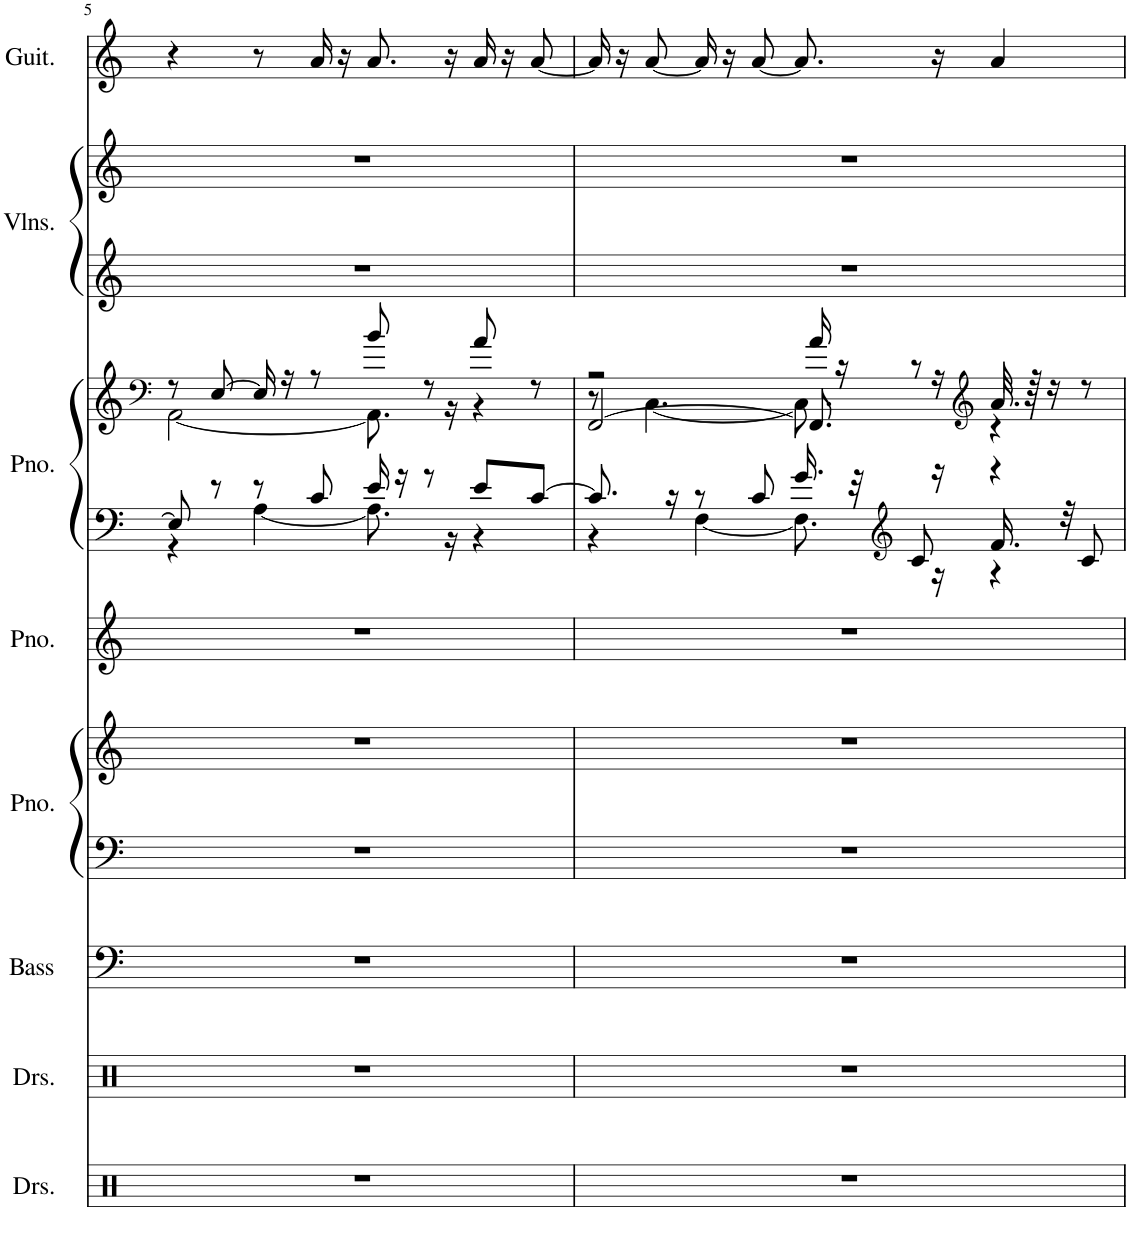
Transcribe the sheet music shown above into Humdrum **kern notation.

**kern	**kern	**kern	**kern	**kern	**kern	**kern	**kern	**kern	**kern	**kern
*part8	*part7	*part6	*part5	*part5	*part4	*part3	*part3	*part2	*part2	*part1
*staff11	*staff10	*staff9	*staff8	*staff7	*staff6	*staff5	*staff4	*staff3	*staff2	*staff1
*I"Drumset	*I"Drumset	*I"Acoustic Bass	*I"Piano	*	*I"Grand Piano	*I"Piano	*	*I"Violins	*	*I"Classical Guitar
*I'Drs.	*I'Drs.	*I'Bass	*I'Pno.	*	*I'Pno.	*I'Pno.	*	*I'Vlns.	*	*I'Guit.
!!LO:PB:g=z
*clefX	*clefX	*clefF4	*clefF4	*clefG2	*clefG2	*clefF4	*clefF4	*clefG2	*clefG2	*clefG2
*	*	*Trd7c12	*	*	*	*	*	*	*	*
*k[]	*k[]	*k[]	*k[]	*k[]	*k[]	*k[]	*k[]	*k[]	*k[]	*k[]
*M4/4	*M4/4	*M4/4	*M4/4	*M4/4	*M4/4	*M4/4	*M4/4	*M4/4	*M4/4	*M4/4
=5	=5	=5	=5	=5	=5	=5	=5	=5	=5	=5
*	*	*	*	*	*	*^	*^	*	*	*
1r	1r	1r	1r	1r	1r	8E/]	4r	8r	[2AA\	1r	1r	4r
.	.	.	.	.	.	8r	.	[8E/	.	.	.	.
.	.	.	.	.	.	8r	[4A\	16E/]	.	.	.	8r
.	.	.	.	.	.	.	.	16r	.	.	.	.
.	.	.	.	.	.	8c/	.	8r	.	.	.	16a/
.	.	.	.	.	.	.	.	.	.	.	.	16r
.	.	.	.	.	.	16e/	8.A\]	8b/	8.AA\]	.	.	8.a/
.	.	.	.	.	.	16r	.	.	.	.	.	.
.	.	.	.	.	.	8r	.	8r	.	.	.	.
.	.	.	.	.	.	.	16r	.	16r	.	.	16r
.	.	.	.	.	.	8e/L	4r	8a/	4r	.	.	16a/
.	.	.	.	.	.	.	.	.	.	.	.	16r
.	.	.	.	.	.	[8c/J	.	8r	.	.	.	[8a/
=6	=6	=6	=6	=6	=6	=6	=6	=6	=6	=6	=6	=6
*	*	*	*	*	*	*	*	*	*^	*	*	*
1r	1r	1r	1r	1r	1r	8.c/]	4r	2r	8r	[2FF/	1r	1r	16a/]
.	.	.	.	.	.	.	.	.	.	.	.	.	16r
.	.	.	.	.	.	.	.	.	[4.C\	.	.	.	[8a/
.	.	.	.	.	.	16r	.	.	.	.	.	.	.
.	.	.	.	.	.	8r	[4F\	.	.	.	.	.	16a/]
.	.	.	.	.	.	.	.	.	.	.	.	.	16r
.	.	.	.	.	.	8c/	.	.	.	.	.	.	[8a/
.	.	.	.	.	.	16.g/	8.F\]	16a/	8.C\]	8.FF/]	.	.	8.a/]
.	.	.	.	.	.	.	.	16r	.	.	.	.	.
.	.	.	.	.	.	32r	.	.	.	.	.	.	.
*	*	*	*	*	*	*clefG2	*	*	*	*	*	*	*
.	.	.	.	.	.	8c/	.	8r	.	.	.	.	.
.	.	.	.	.	.	.	16r	.	16r	16r	.	.	16r
*	*	*	*	*	*	*	*	*clefG2	*	*	*	*	*
.	.	.	.	.	.	16.f/	4r	32.a/	4r	4r	.	.	4a/
.	.	.	.	.	.	.	.	64r	.	.	.	.	.
.	.	.	.	.	.	.	.	16r	.	.	.	.	.
.	.	.	.	.	.	32r	.	.	.	.	.	.	.
.	.	.	.	.	.	8c/	.	8r	.	.	.	.	.
*	*	*	*	*	*	*v	*v	*	*	*	*	*	*
*	*	*	*	*	*	*	*v	*v	*v	*	*	*
=	=	=	=	=	=	=	=	=	=	=
*-	*-	*-	*-	*-	*-	*-	*-	*-	*-	*-
